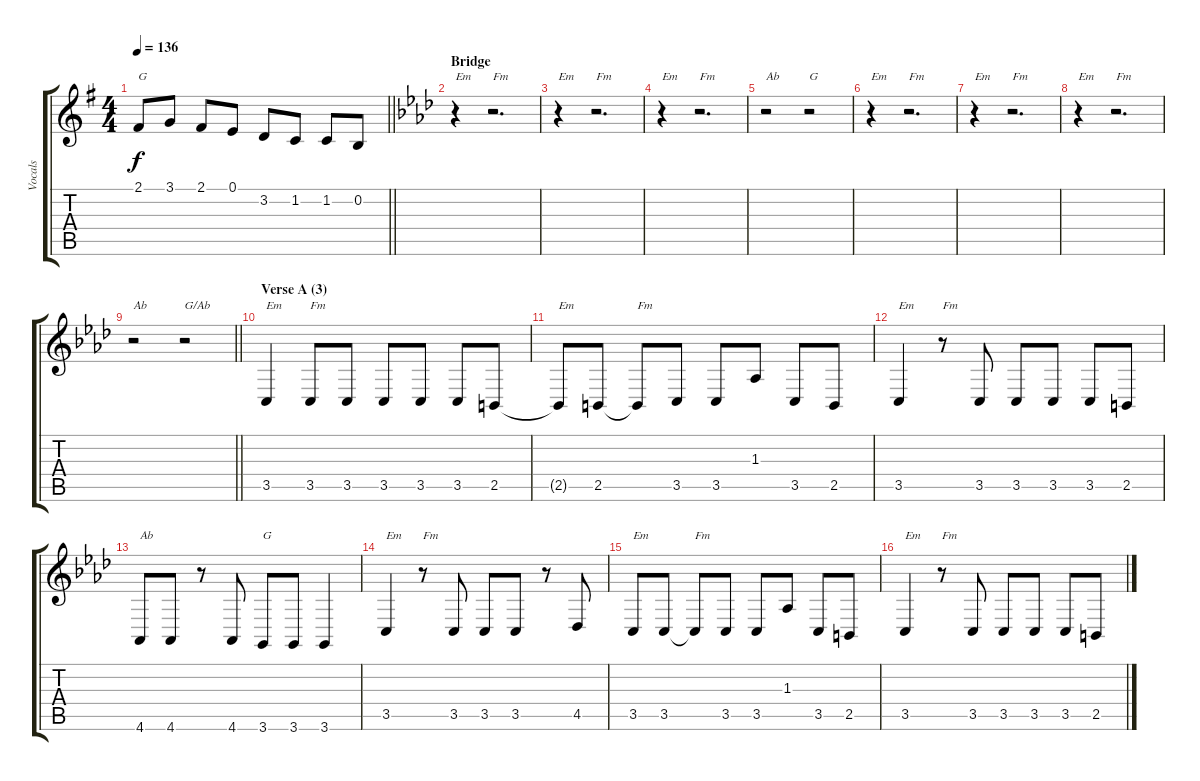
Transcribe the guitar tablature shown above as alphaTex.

\track ("Vocals" "Vocals") {instrument sopranosax}
\staff {score tabs}
\tuning (E4 B3 G3 D3 A2 E2) {hide}
\ts (4 4)
\tempo 136
\clef g2
\barLineRight lightlight
\ks g
2.1.8{txt "G" dy f} 3.1.8 2.1.8 0.1.8 3.2.8 1.2.8 1.2.8 0.2.8 |
\section ("" "Bridge")
\ks ab
r.4{txt "Em"} r.2{d txt "Fm"} |
r.4{txt "Em"} r.2{d txt "Fm"} |
r.4{txt "Em"} r.2{d txt "Fm"} |
r.2{txt "Ab"} r.2{txt "G"} |
r.4{txt "Em"} r.2{d txt "Fm"} |
r.4{txt "Em"} r.2{d txt "Fm"} |
r.4{txt "Em"} r.2{d txt "Fm"} |
\barLineRight lightlight
r.2{txt "Ab"} r.2{txt "G/Ab"} |
\section ("" "Verse A (3)")
3.5.4{txt "Em"} 3.5.8{txt "Fm"} 3.5.8 3.5.8 3.5.8 3.5.8 2.5.8 |
2.5{t}.8{txt "Em"} 2.5.8 2.5{t}.8{txt "Fm"} 3.5.8 3.5.8 1.3.8 3.5.8 2.5.8 |
3.5.4{txt "Em"} r.8{txt "Fm"} 3.5.8 3.5.8 3.5.8 3.5.8 2.5.8 |
4.6.8{txt "Ab"} 4.6.8 r.8 4.6.8 3.6.8{txt "G"} 3.6.8 3.6.4 |
3.5.4{txt "Em"} r.8{txt "Fm"} 3.5.8 3.5.8 3.5.8 r.8 4.5.8 |
3.5.8{txt "Em"} 3.5.8 3.5{t}.8{txt "Fm"} 3.5.8 3.5.8 1.3.8 3.5.8 2.5.8 |
3.5.4{txt "Em"} r.8{txt "Fm"} 3.5.8 3.5.8 3.5.8 3.5.8 2.5.8
